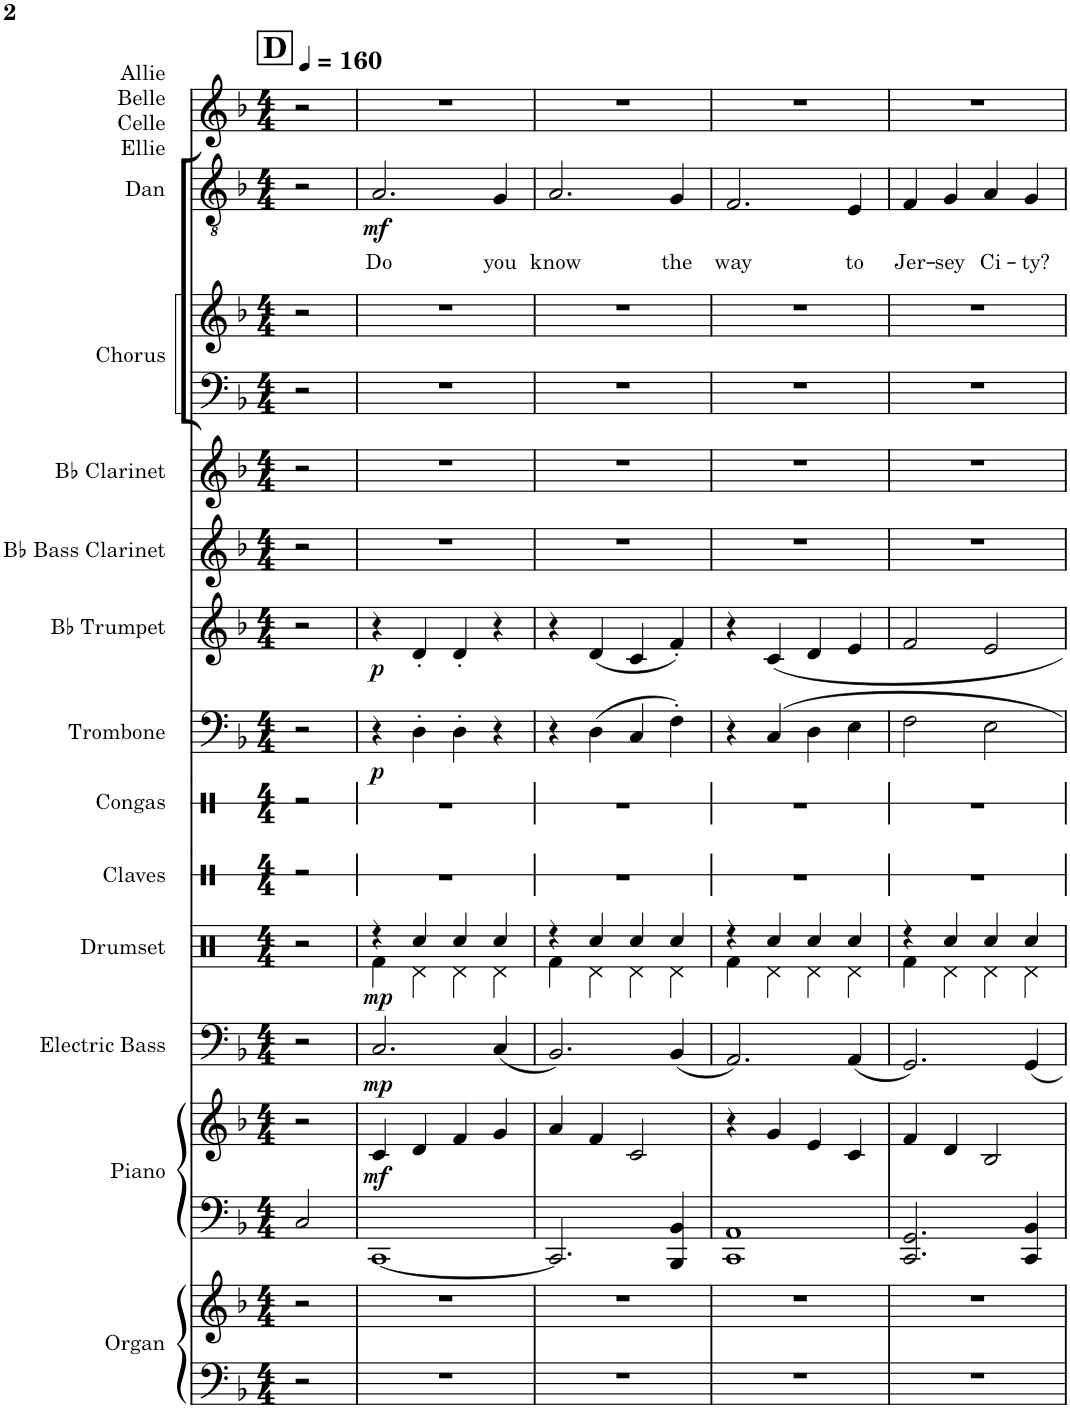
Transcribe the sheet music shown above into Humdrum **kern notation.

**kern	**kern	**kern	**kern	**dynam	**kern	**dynam	**kern	**dynam	**kern	**kern	**kern	**dynam	**kern	**dynam	**kern	**kern	**kern	**kern	**kern	**text	**dynam	**kern
*part13	*part13	*part12	*part12	*part12	*part11	*part11	*part10	*part10	*part9	*part8	*part7	*part7	*part6	*part6	*part5	*part4	*part3	*part3	*part2	*part2	*part2	*part1
*staff16	*staff15	*staff14	*staff13	*staff13/14	*staff12	*staff12	*staff11	*staff11	*staff10	*staff9	*staff8	*staff8	*staff7	*staff7	*staff6	*staff5	*staff4	*staff3	*staff2	*staff2	*staff2	*staff1
*I"Organ	*	*I"Piano	*	*	*I"Electric Bass	*	*I"Drumset	*	*I"Claves	*I"Congas	*I"Trombone	*	*I"Bb Trumpet	*	*I"Bb Bass Clarinet	*I"Bb Clarinet	*I"Chorus	*	*I"Dan	*	*	*I"Allie Belle Celle Ellie
*I'Org.	*	*I'Pno.	*	*	*I'El. B.	*	*I'D. Set	*	*I'Clv.	*I'Con.	*I'Tbn.	*	*I'Bb Tpt.	*	*I'Bb B. Cl.	*I'Bb Cl.	*I'Chs.	*	*I'D	*	*	*I'ABCE
*	*	*	*	*	*	*	*	*	*stria1	*stria1	*	*	*	*	*	*	*	*	*	*	*	*
*clefF4	*clefG2	*clefF4	*clefG2	*	*clefF4	*	*clefX	*	*clefX	*clefX	*clefF4	*	*clefG2	*	*clefG2	*clefG2	*clefF4	*clefG2	*clefGv2	*	*	*clefG2
*	*	*	*	*	*Trd7c12	*	*	*	*	*	*	*	*Trd1c2	*	*Trd7c12	*Trd1c2	*	*	*Trd8c14	*	*	*Trd1c2
*k[b-]	*k[b-]	*k[b-]	*k[b-]	*	*k[b-]	*	*k[]	*	*k[]	*k[]	*k[b-]	*	*k[b-]	*	*k[b-]	*k[b-]	*k[b-]	*k[b-]	*k[b-]	*	*	*k[b-]
*M4/4	*M4/4	*M4/4	*M4/4	*	*M4/4	*	*M4/4	*	*M4/4	*M4/4	*M4/4	*	*M4/4	*	*M4/4	*M4/4	*M4/4	*M4/4	*M4/4	*	*	*M4/4
*MM160	*MM160	*MM160	*MM160	*	*MM160	*	*MM160	*	*MM160	*MM160	*MM160	*	*MM160	*	*MM160	*MM160	*MM160	*MM160	*MM160	*	*	*MM160
!!LO:REH:place=s1:a:B:cj:fs=14:t=D
=	=	=	=	=	=	=	=	=	=	=	=	=	=	=	=	=	=	=	=	=	=	=
2r	2r	2C/	2r	.	2r	.	2r	.	2r	2r	2r	.	2r	.	2r	2r	2r	2r	2r	.	.	2r
=1	=1	=1	=1	=1	=1	=1	=1	=1	=1	=1	=1	=1	=1	=1	=1	=1	=1	=1	=1	=1	=1	=1
*	*	*	*	*	*	*	*^	*	*	*	*	*	*	*	*	*	*	*	*	*	*	*
!	!	!	!	!LO:DY:b	!	!LO:DY:b	!	!	!LO:DY:b	!	!	!	!LO:DY:b	!	!LO:DY:b	!	!	!	!	!	!LO:LY:b	!LO:DY:b	!
1r	1r	[1CC	4c/	mf	2.C/	mp	4r	4Rf\	mp	1r	1r	4r	p	4r	p	1r	1r	1r	1r	2.A/	Do	mf	1r
.	.	.	4d/	.	.	.	4Rcc/	4Rd\	.	.	.	4D'\	.	4d'/	.	.	.	.	.	.	.	.	.
.	.	.	4f/	.	.	.	4Rcc/	4Rd\	.	.	.	4D'\	.	4d'/	.	.	.	.	.	.	.	.	.
!	!	!	!	!	!	!	!	!	!	!	!	!	!	!	!	!	!	!	!	!	!LO:LY:b	!	!
.	.	.	4g/	.	(4C/	.	4Rcc/	4Rd\	.	.	.	4r	.	4r	.	.	.	.	.	4G/	you	.	.
=2	=2	=2	=2	=2	=2	=2	=2	=2	=2	=2	=2	=2	=2	=2	=2	=2	=2	=2	=2	=2	=2	=2	=2
!	!	!	!	!	!	!	!	!	!	!	!	!	!	!	!	!	!	!	!	!	!LO:LY:b	!	!
1r	1r	2.CC/]	4a/	.	2.BB-/)	.	4r	4Rf\	.	1r	1r	4r	.	4r	.	1r	1r	1r	1r	2.A/	know	.	1r
.	.	.	4f/	.	.	.	4Rcc/	4Rd\	.	.	.	(4D\	.	(4d/	.	.	.	.	.	.	.	.	.
.	.	.	2c/	.	.	.	4Rcc/	4Rd\	.	.	.	4C/	.	4c/	.	.	.	.	.	.	.	.	.
!	!	!	!	!	!	!	!	!	!	!	!	!	!	!	!	!	!	!	!	!	!LO:LY:b	!	!
.	.	4BBB-/ 4BB-/	.	.	(4BB-/	.	4Rcc/	4Rd\	.	.	.	4F'\)	.	4f'/)	.	.	.	.	.	4G/	the	.	.
=3	=3	=3	=3	=3	=3	=3	=3	=3	=3	=3	=3	=3	=3	=3	=3	=3	=3	=3	=3	=3	=3	=3	=3
!	!	!	!	!	!	!	!	!	!	!	!	!	!	!	!	!	!	!	!	!	!LO:LY:b	!	!
1r	1r	1CC 1AA	4r	.	2.AA/)	.	4r	4Rf\	.	1r	1r	4r	.	4r	.	1r	1r	1r	1r	2.F/	way	.	1r
.	.	.	4g/	.	.	.	4Rcc/	4Rd\	.	.	.	4C/	.	4c/	.	.	.	.	.	.	.	.	.
.	.	.	4e/	.	.	.	4Rcc/	4Rd\	.	.	.	4D\	.	4d/	.	.	.	.	.	.	.	.	.
!	!	!	!	!	!	!	!	!	!	!	!	!	!	!	!	!	!	!	!	!	!LO:LY:b	!	!
.	.	.	4c/	.	(4AA/	.	4Rcc/	4Rd\	.	.	.	4E\	.	4e/	.	.	.	.	.	4E/	to	.	.
=4	=4	=4	=4	=4	=4	=4	=4	=4	=4	=4	=4	=4	=4	=4	=4	=4	=4	=4	=4	=4	=4	=4	=4
!	!	!	!	!	!	!	!	!	!	!	!	!	!	!	!	!	!	!	!	!	!LO:LY:b	!	!
1r	1r	2.CC/ 2.GG/	4f/	.	2.GG/)	.	4r	4Rf\	.	1r	1r	2F\	.	2f/	.	1r	1r	1r	1r	4F/	Jer-	.	1r
!	!	!	!	!	!	!	!	!	!	!	!	!	!	!	!	!	!	!	!	!	!LO:LY:b	!	!
.	.	.	4d/	.	.	.	4Rcc/	4Rd\	.	.	.	.	.	.	.	.	.	.	.	4G/	-sey	.	.
!	!	!	!	!	!	!	!	!	!	!	!	!	!	!	!	!	!	!	!	!	!LO:LY:b	!	!
.	.	.	2B-/	.	.	.	4Rcc/	4Rd\	.	.	.	2E\	.	2e/	.	.	.	.	.	4A/	Ci-	.	.
!	!	!	!	!	!	!	!	!	!	!	!	!	!	!	!	!	!	!	!	!	!LO:LY:b	!	!
.	.	4CC/ 4BB-/	.	.	4GG/	.	4Rcc/	4Rd\	.	.	.	.	.	.	.	.	.	.	.	4G/	-ty?	.	.
*	*	*	*	*	*	*	*v	*v	*	*	*	*	*	*	*	*	*	*	*	*	*	*	*
=	=	=	=	=	=	=	=	=	=	=	=	=	=	=	=	=	=	=	=	=	=	=
*-	*-	*-	*-	*-	*-	*-	*-	*-	*-	*-	*-	*-	*-	*-	*-	*-	*-	*-	*-	*-	*-	*-
